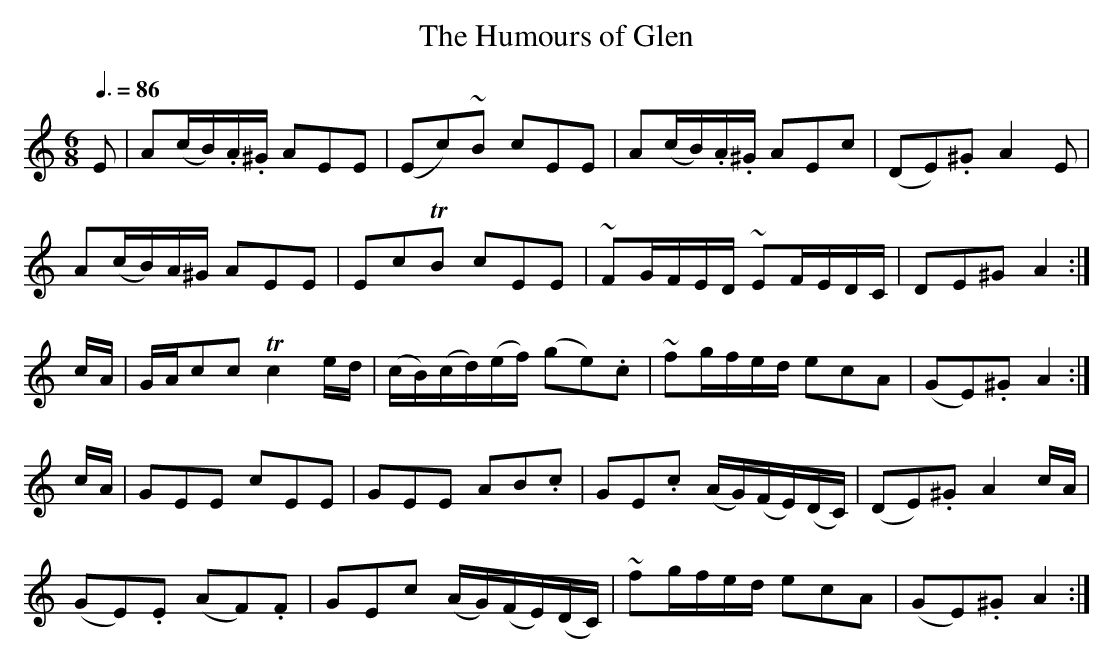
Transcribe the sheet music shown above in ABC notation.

X:1
T:The Humours of Glen
M:6/8
L:1/8
Q:3/8=86
K:A Minor
E   | A(c/B/).A/.^G/ AEE              |(Ec)~B              cEE              |\
      A(c/B/).A/.^G/ AEc              |(DE).^G             A2E              |
      A(c/B/)A/^G/   AEE              | EcTB               cEE              |\
     ~FG/F/E/D/     ~EF/E/D/C/        | DE^G               A2              :|
c/A/| G/A/cc        Tc2e/d/           |(c/B/)(c/d/)(e/f/) (ge).c            |\
     ~fg/f/e/d/      ecA              |(GE).^G             A2              :|
c/A/| GEE            cEE              | GEE                AB.c             |\
      GE.c          (A/G/)(F/E/)(D/C/)|(DE).^G             A2c/A/           |
     (GE).E         (AF).F            | GEc               (A/G/)(F/E/)(D/C/)|\
     ~fg/f/e/d/      ecA              |(GE).^G             A2              :|
